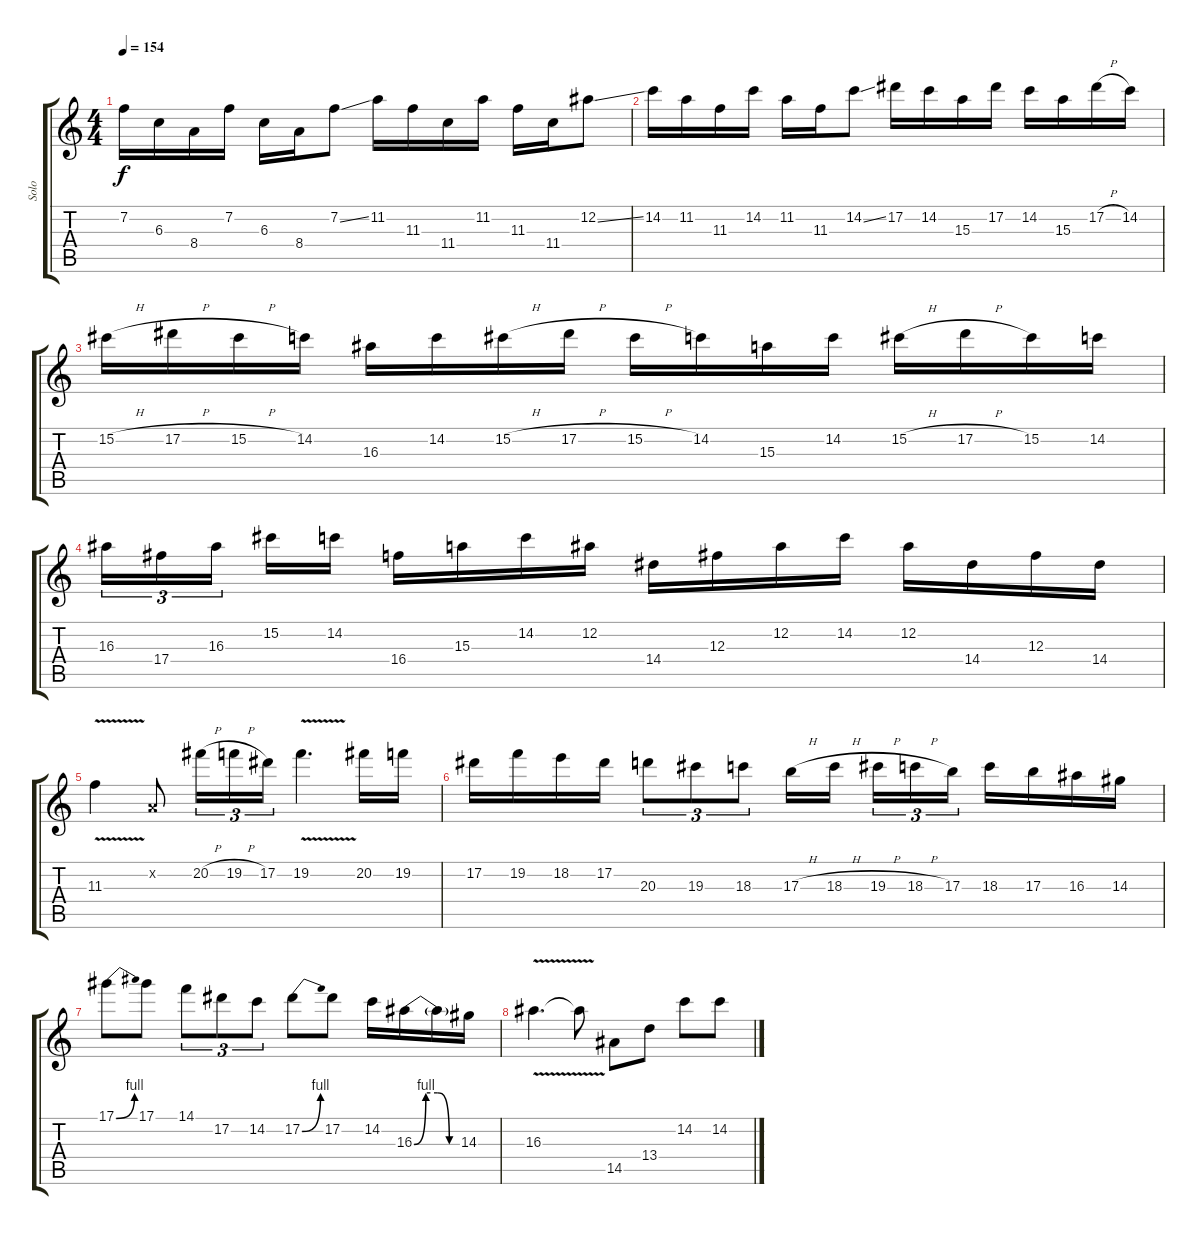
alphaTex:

\track ("Solo" "Solo") {instrument distortionguitar}
\staff {score tabs}
\tuning (Eb4 Bb3 Gb3 Db3 Ab2 Eb2) {hide}
\ts (4 4)
\tempo 154
\clef g2
\ks c
7.2.16{dy f} 6.3.16 8.4.16 7.2.16 6.3.16 8.4.16 7.2{ss}.8 11.2.16 11.3.16 11.4.16 11.2.16 11.3.16 11.4.16 12.2{ss}.8 |
14.2.16 11.2.16 11.3.16 14.2.16 11.2.16 11.3.16 14.2{ss}.8 17.2.16 14.2.16 15.3.16 17.2.16 14.2.16 15.3.16 17.2{h}.16 14.2.16 |
15.2{h}.16 17.2{h}.16 15.2{h}.16 14.2.16 16.3.16 14.2.16 15.2{h}.16 17.2{h}.16 15.2{h}.16 14.2.16 15.3.16 14.2.16 15.2{h}.16 17.2{h}.16 15.2.16 14.2.16 |
16.3.16{tu (3 2)} 17.4.16{tu (3 2)} 16.3.16{tu (3 2) beam splitsecondary} 15.2.16 14.2.16 16.4.16 15.3.16 14.2.16 12.2.16 14.4.16 12.3.16 12.2.16 14.2.16 12.2.16 14.4.16 12.3.16 14.4.16 |
11.3{v}.4 -1.2{x}.8 20.2{h}.16{tu (3 2)} 19.2{h}.16{tu (3 2)} 17.2.16{tu (3 2)} 19.2{v}.4{d} 20.2.16 19.2.16 |
17.2.16 19.2.16 18.2.16 17.2.16 20.3.8{tu (3 2)} 19.3.8{tu (3 2)} 18.3.8{tu (3 2)} 17.3{h}.16 18.3{h}.16{beam splitsecondary} 19.3{h}.16{tu (3 2)} 18.3{h}.16{tu (3 2)} 17.3.16{tu (3 2)} 18.3.16 17.3.16 16.3.16 14.3.16 |
17.1{be (bend 0 0 60 4)}.8 17.1.8 14.1.8{tu (3 2)} 17.2.8{tu (3 2)} 14.2.8{tu (3 2)} 17.2{be (bend 0 0 60 4)}.8 17.2.8 14.2.16 16.3{be (custom 0 0 15 4 30 4 45 0 60 0)}.16 16.3{t}.16 14.3.16 |
16.3{v}.4{d} 16.3{t}.8 14.5.8 13.4.8 14.2.8 14.2.8
